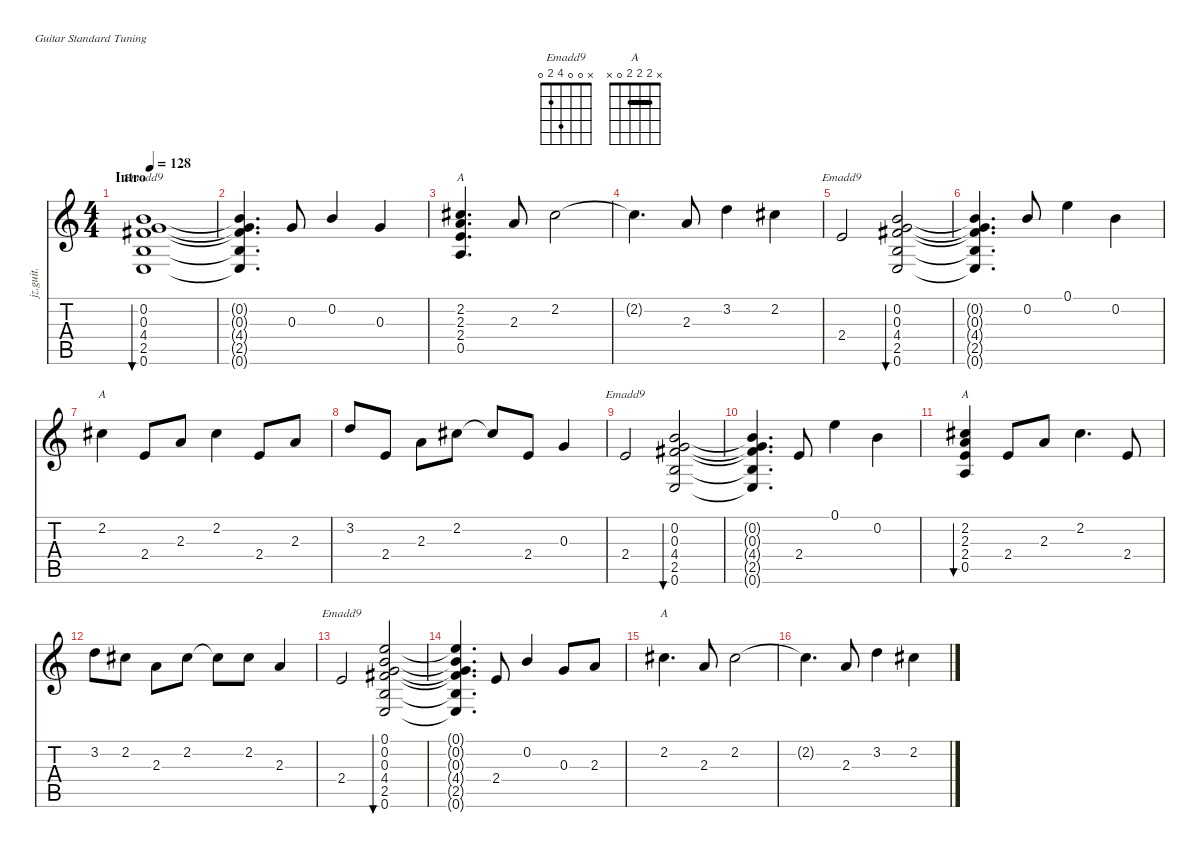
\defaultSystemsLayout 4
\hideDynamics
\bracketExtendMode nobrackets
\otherSystemsTrackNameOrientation horizontal
\track ("Guitar" "jz.guit.") {instrument electricguitarjazz}
\staff {score tabs}
\tuning (E4 B3 G3 D3 A2 E2)
\chord ("Emadd9" x 0 0 4 2 0)
\chord ("A" x 2 2 2 0 x) {barre (2 2)}
\ts (4 4)
\section ("" "Intro")
\tempo 128
\clef g2
\ks c
(0.2 0.3 4.4{acc #} 2.5 0.6).1{bu 240 ch "Emadd9" dy f instrument electricguitarjazz beam Up} |
(0.2{t} 0.3{t} 4.4{t acc #} 2.5{t} 0.6{t}).4{d beam Up} 0.3.8{beam Up} 0.2.4{beam Up} 0.3.4{beam Up} |
(2.2{acc #} 2.3 2.4 0.5).4{d ch "A" dy mp beam Up} 2.3.8{dy f beam Up} 2.2{acc #}.2{beam Down} |
2.2{t acc #}.4{d beam Down} 2.3.8{beam Up} 3.2.4{beam Down} 2.2{acc #}.4{beam Down} |
2.4.2{ch "Emadd9" beam Up} (0.2 0.3 4.4{acc #} 2.5 0.6).2{bu 480 beam Up} |
(0.2{t} 0.3{t} 4.4{t acc #} 2.5{t} 0.6{t}).4{d beam Up} 0.2.8{beam Up} 0.1.4{beam Down} 0.2.4{beam Down} |
2.2{acc #}.4{ch "A" beam Down} 2.4.8{beam Up} 2.3.8{beam Up} 2.2{acc #}.4{beam Down} 2.4.8{beam Up} 2.3.8{beam Up} |
3.2.8{beam Up} 2.4.8{beam Up} 2.3.8{beam Down} 2.2{acc #}.8{beam Down} 2.2{t acc #}.8{beam Up} 2.4.8{beam Up} 0.3.4{beam Up} |
2.4.2{ch "Emadd9" beam Up} (0.2 0.3 4.4{acc #} 2.5 0.6).2{bu 480 beam Up} |
(0.2{t} 0.3{t} 4.4{t acc #} 2.5{t} 0.6{t}).4{d beam Up} 2.4.8{beam Up} 0.1.4{beam Down} 0.2.4{beam Down} |
(2.2{acc #} 2.3 2.4 0.5).4{bu 120 ch "A" beam Up} 2.4.8{beam Up} 2.3.8{beam Up} 2.2{acc #}.4{d beam Down} 2.4.8{beam Up} |
3.2.8{beam Down} 2.2{acc #}.8{beam Down} 2.3.8{beam Down} 2.2{acc #}.8{beam Down} 2.2{t acc #}.8{beam Down} 2.2{acc #}.8{beam Down} 2.3.4{beam Up} |
2.4.2{ch "Emadd9" beam Up} (0.1 0.2 0.3 4.4{acc #} 2.5 0.6).2{bu 240 beam Up} |
(0.1{t} 0.2{t} 0.3{t} 4.4{t acc #} 2.5{t} 0.6{t}).4{d beam Up} 2.4.8{beam Up} 0.2.4{beam Up} 0.3.8{beam Up} 2.3.8{beam Up} |
2.2{acc #}.4{d ch "A" beam Down} 2.3.8{beam Up} 2.2{acc #}.2{beam Down} |
2.2{t acc #}.4{d beam Down} 2.3.8{beam Up} 3.2.4{beam Down} 2.2{acc #}.4{beam Down}
